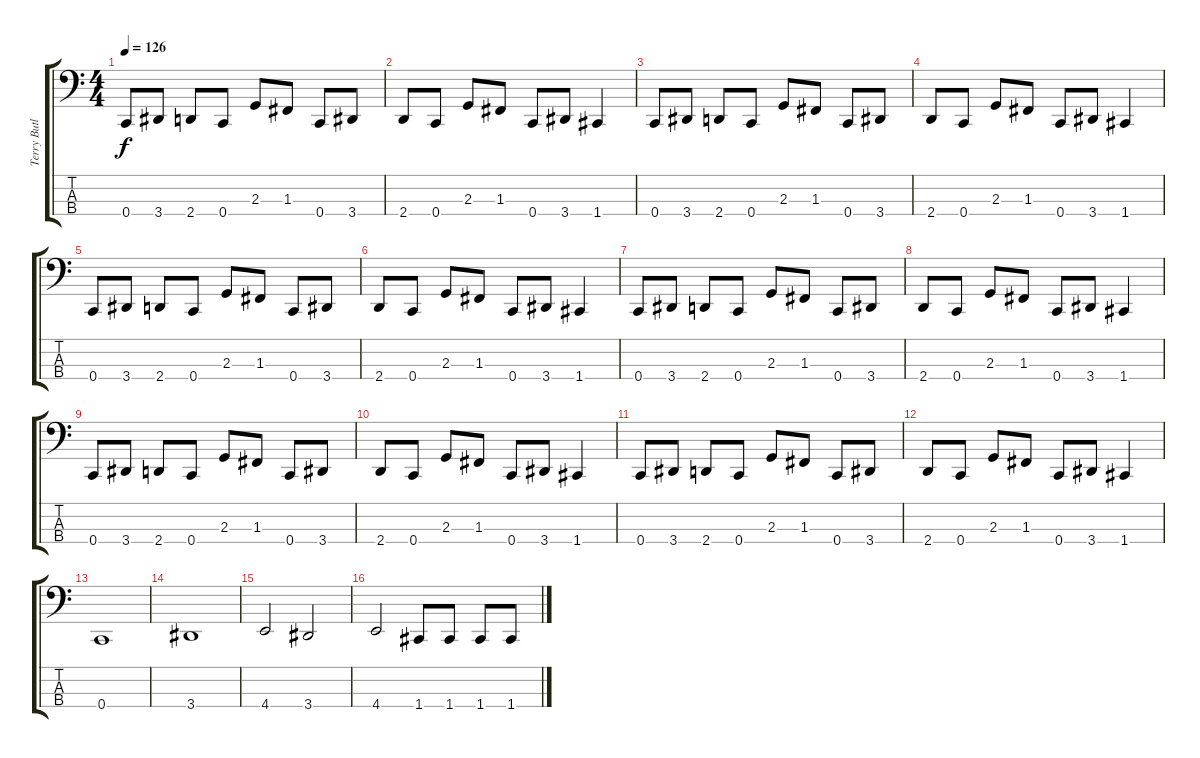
\track ("Terry Butler (Bass)" "Terry Butl") {instrument electricbasspick}
\staff {score tabs}
\tuning (Eb2 Bb1 F1 C1) {hide}
\ts (4 4)
\tempo 126
\clef f4
\ks c
0.4.8{dy f} 3.4.8 2.4.8 0.4.8 2.3.8 1.3.8 0.4.8 3.4.8 |
2.4.8 0.4.8 2.3.8 1.3.8 0.4.8 3.4.8 1.4.4 |
0.4.8 3.4.8 2.4.8 0.4.8 2.3.8 1.3.8 0.4.8 3.4.8 |
2.4.8 0.4.8 2.3.8 1.3.8 0.4.8 3.4.8 1.4.4 |
0.4.8 3.4.8 2.4.8 0.4.8 2.3.8 1.3.8 0.4.8 3.4.8 |
2.4.8 0.4.8 2.3.8 1.3.8 0.4.8 3.4.8 1.4.4 |
0.4.8 3.4.8 2.4.8 0.4.8 2.3.8 1.3.8 0.4.8 3.4.8 |
2.4.8 0.4.8 2.3.8 1.3.8 0.4.8 3.4.8 1.4.4 |
0.4.8 3.4.8 2.4.8 0.4.8 2.3.8 1.3.8 0.4.8 3.4.8 |
2.4.8 0.4.8 2.3.8 1.3.8 0.4.8 3.4.8 1.4.4 |
0.4.8 3.4.8 2.4.8 0.4.8 2.3.8 1.3.8 0.4.8 3.4.8 |
2.4.8 0.4.8 2.3.8 1.3.8 0.4.8 3.4.8 1.4.4 |
0.4.1 |
3.4.1 |
4.4.2 3.4.2 |
4.4.2 1.4.8 1.4.8 1.4.8 1.4.8
